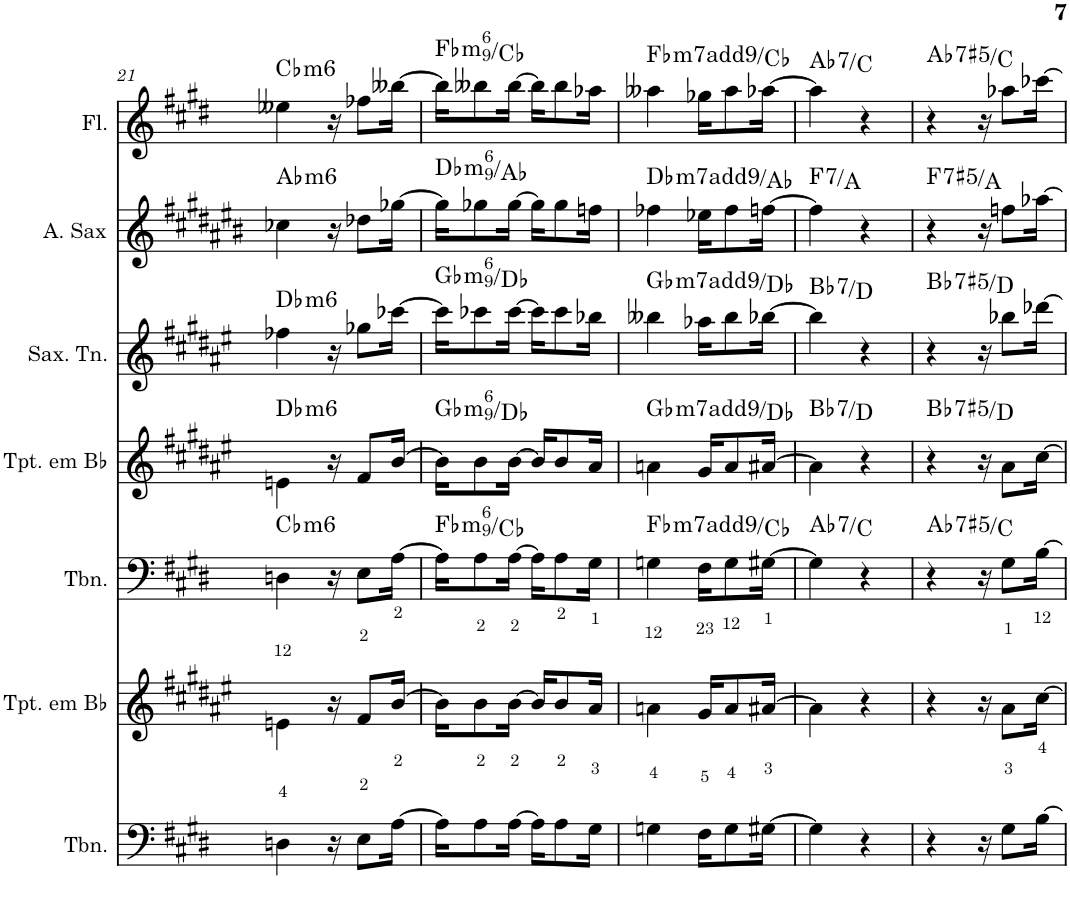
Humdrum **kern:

**kern	**kern	**kern	**harte	**kern	**harte	**kern	**harte	**kern	**harte	**kern	**harte
*part7	*part6	*part5	*part5	*part4	*part4	*part3	*part3	*part2	*part2	*part1	*part1
*staff7	*staff6	*staff5	*	*staff4	*	*staff3	*	*staff2	*	*staff1	*
*I"Trombone	*I"Trompete em Bb	*I"Trombone	*	*I"Trompete em Bb	*	*I"Saxofone Tenor	*	*I"Saxofone Alto	*	*I"Flauta Transversal	*
*I'Tbn.	*I'Tpt. em Bb	*I'Tbn.	*	*I'Tpt. em Bb	*	*I'Sax. Tn.	*	*	*	*I'Fl.	*
!!LO:PB:g=z
*clefF4	*clefG2	*clefF4	*	*clefG2	*	*clefG2	*	*clefG2	*	*clefG2	*
*	*Trd1c2	*	*	*Trd1c2	*	*Trd8c14	*	*Trd5c9	*	*	*
*k[f#c#g#d#]	*k[f#c#g#d#a#e#]	*k[f#c#g#d#]	*	*k[f#c#g#d#a#e#]	*	*k[f#c#g#d#a#e#]	*	*k[f#c#g#d#a#e#b#]	*	*k[f#c#g#d#]	*
*E:	*F#:	*E:	*	*F#:	*	*F#:	*	*C#:	*	*E:	*
*M2/4	*M2/4	*M2/4	*	*M2/4	*	*M2/4	*	*M2/4	*	*M2/4	*
=21	=21	=21	=21	=21	=21	=21	=21	=21	=21	=21	=21
!	!	!	!LO:H:kt=m6	!	!LO:H:kt=m6	!	!LO:H:kt=m6	!	!LO:H:kt=m6	!	!LO:H:kt=m6
4Dn\	4en\	4Dn\	Cb:min6	4en\	Db:min6	4ff-X\	Db:min6	4cc-X\	Ab:min6	4ee--X\	Cb:min6
16r	16r	16r	.	16r	.	16r	.	16r	.	16r	.
8E\L	8f#/L	8E\L	.	8f#/L	.	8gg-X\L	.	8dd-X\L	.	8ff-X\L	.
[16A\Jk	[16b/Jk	[16A\Jk	.	[16b/Jk	.	[16ccc-X\Jk	.	[16gg-X\Jk	.	[16bb--X\Jk	.
=22	=22	=22	=22	=22	=22	=22	=22	=22	=22	=22	=22
!	!	!	!LO:H:kt=m6	!	!LO:H:kt=m6	!	!LO:H:kt=m6	!	!LO:H:kt=m6	!	!LO:H:kt=m6
16A\KL]	16b\KL]	16A\KL]	Fb:min6(9)/5	16b\KL]	Gb:min6(9)/5	16ccc-\KL]	Gb:min6(9)/5	16gg-\KL]	Db:min6(9)/5	16bb--\KL]	Fb:min6(9)/5
8A\	8b\	8A\	.	8b\	.	8ccc-X\	.	8gg-X\	.	8bb--X\	.
[16A\Jk	[16b\Jk	[16A\Jk	.	[16b\Jk	.	[16ccc-\Jk	.	[16gg-\Jk	.	[16bb--\Jk	.
16A\KL]	16b/KL]	16A\KL]	.	16b/KL]	.	16ccc-\KL]	.	16gg-\KL]	.	16bb--\KL]	.
8A\	8b/	8A\	.	8b/	.	8ccc-\	.	8gg-\	.	8bb--\	.
16G#\Jk	16a#/Jk	16G#\Jk	.	16a#/Jk	.	16bb-X\Jk	.	16ffn\Jk	.	16aa-X\Jk	.
=23	=23	=23	=23	=23	=23	=23	=23	=23	=23	=23	=23
!	!	!	!LO:H:kt=m7	!	!LO:H:kt=m7	!	!LO:H:kt=m7	!	!LO:H:kt=m7	!	!LO:H:kt=m7
4Gn\	4an\	4Gn\	Fb:min7(9)/5	4an\	Gb:min7(9)/5	4bb--X\	Gb:min7(9)/5	4ff-X\	Db:min7(9)/5	4aa--X\	Fb:min7(9)/5
16F#\KL	16g#/KL	16F#\KL	.	16g#/KL	.	16aa-X\KL	.	16ee-X\KL	.	16gg-X\KL	.
8G\	8a/	8G\	.	8a/	.	8bb--\	.	8ff-\	.	8aa--\	.
[16G#X\Jk	[16a#X/Jk	[16G#X\Jk	.	[16a#X/Jk	.	[16bb-X\Jk	.	[16ffn\Jk	.	[16aa-X\Jk	.
=24	=24	=24	=24	=24	=24	=24	=24	=24	=24	=24	=24
!	!	!	!LO:H:kt=7	!	!LO:H:kt=7	!	!LO:H:kt=7	!	!LO:H:kt=7	!	!LO:H:kt=7
4G#\]	4a#\]	4G#\]	Ab:7/3	4a#\]	Bb:7/3	4bb-\]	Bb:7/3	4ff\]	F:7/3	4aa-\]	Ab:7/3
4r	4r	4r	.	4r	.	4r	.	4r	.	4r	.
=25	=25	=25	=25	=25	=25	=25	=25	=25	=25	=25	=25
!	!	!	!LO:H:kt=7	!	!LO:H:kt=7	!	!LO:H:kt=7	!	!LO:H:kt=7	!	!LO:H:kt=7
4r	4r	4r	Ab:(3,#5,b7)/3	4r	Bb:(3,#5,b7)/3	4r	Bb:(3,#5,b7)/3	4r	F:(3,#5,b7)/3	4r	Ab:(3,#5,b7)/3
16r	16r	16r	.	16r	.	16r	.	16r	.	16r	.
8G#\L	8a#\L	8G#\L	.	8a#\L	.	8bb-X\L	.	8ffn\L	.	8aa-X\L	.
[16B\Jk	[16cc#\Jk	[16B\Jk	.	[16cc#\Jk	.	[16ddd-X\Jk	.	[16aa-X\Jk	.	[16ccc-X\Jk	.
=	=	=	=	=	=	=	=	=	=	=	=
*-	*-	*-	*-	*-	*-	*-	*-	*-	*-	*-	*-
